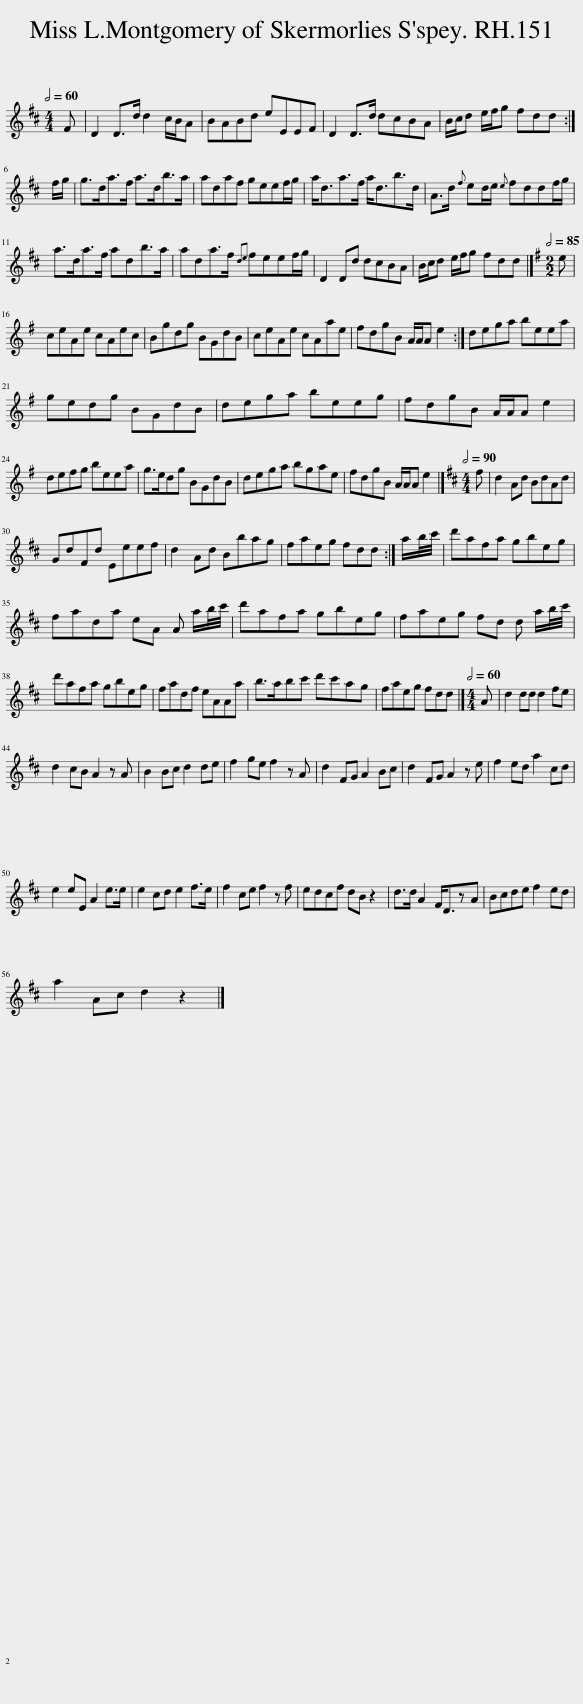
X:1
L:1/8
Q:1/2=60
M:4/4
I:linebreak $
K:D
V:1 treble
V:1
 F | D2 D>d d2 c/B/A | BABd eEEF | D2 D>d dcBA | B/c/d e/f/g fdd :|$ %5
 f/g/ | g>da>f a>db>a | adaf geef/g/ | a<da>f a<db>d | A>d{f} ed/e/{e} fddf/g/ |$ %10
 a>da>f adb>a | ada>f{de} feef/g/ | D2 Dd dcBA | B/c/d e/f/g fdd |][K:Emin][M:2/2][Q:1/2=85] e |$ %15
 ceAe cAec | Bgdg BGdB | ceAe cAae | fdgB A/A/A e2 :| dega beea |$ %20
 gedg BGdB | dega beeg | fdgB A/A/A e2 |$ defg beea | g>edg BGdB | %25
 dega bgae | fdgB A/A/A e2 |][K:D][M:4/4][Q:1/2=90] f | d2 Ad BdAd |$ GdFd Eeef | %30
 d2 Ad Bbag | faeg fdd :| a/b/4c'/4 | d'afa gbeg |$ fada eA A a/b/4c'/4 | %35
 d'afa gbeg | faeg fd d a/b/4c'/4 |$ d'afa gbeg | fadf eAAa | b>abc' d'c'ag | %40
 faeg fdd |][M:4/4][Q:1/2=60] A | d2 dd d2 fe |$ d2 cB A2 z A | B2 Bc d2 de | %45
 f2 ge f2 z A | d2 FG A2 Bc | d2 FG A2 z e | f2 ed a2 cd |$ e2 eE A2 e>e | %50
 e2 cd e2 f>e | f2 ce f2 z f | edcf dB z2 | d>d A2 F<DzA | Bcde f2 ed |$ %55
 a2 Ac d2 z2 |] %56
